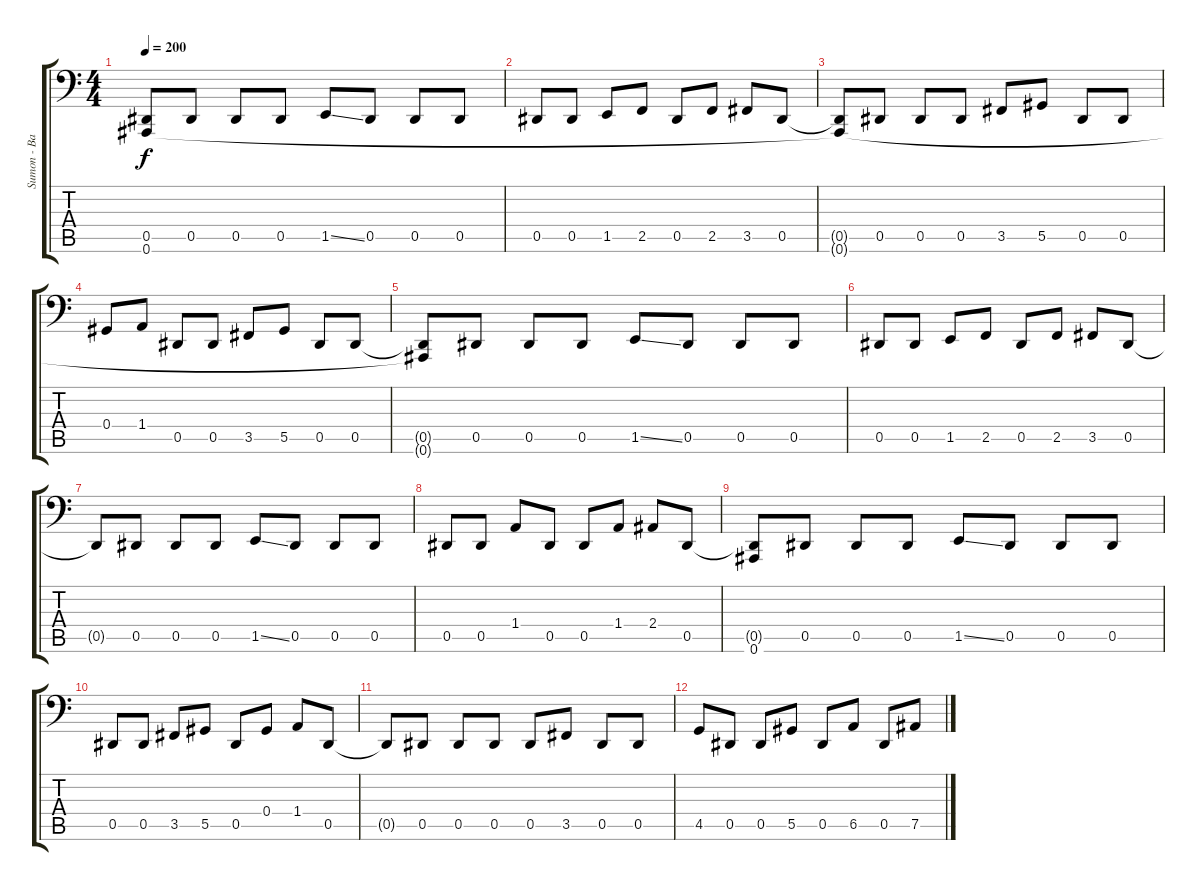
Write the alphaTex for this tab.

\track ("Sumon - Bass" "Sumon - Ba") {instrument electricbassfinger}
\staff {score tabs}
\tuning (B2 Gb2 Db2 Ab1 Eb1 Bb0) {hide}
\ts (4 4)
\tempo 200
\clef f4
\ks c
(0.5{t} 0.6).8{dy f} 0.5.8 0.5.8 0.5.8 1.5{ss}.8 0.5.8 0.5.8 0.5.8 |
0.5.8 0.5.8 1.5.8 2.5.8 0.5.8 2.5.8 3.5.8 0.5.8 |
(0.5{t} 0.6{t}).8 0.5.8 0.5.8 0.5.8 3.5.8 5.5.8 0.5.8 0.5.8 |
0.4.8 1.4.8 0.5.8 0.5.8 3.5.8 5.5.8 0.5.8 0.5.8 |
(0.5{t} 0.6{t}).8 0.5.8 0.5.8 0.5.8 1.5{ss}.8 0.5.8 0.5.8 0.5.8 |
0.5.8 0.5.8 1.5.8 2.5.8 0.5.8 2.5.8 3.5.8 0.5.8 |
0.5{t}.8 0.5.8 0.5.8 0.5.8 1.5{ss}.8 0.5.8 0.5.8 0.5.8 |
0.5.8 0.5.8 1.4.8 0.5.8 0.5.8 1.4.8 2.4.8 0.5.8 |
(0.5{t} 0.6).8 0.5.8 0.5.8 0.5.8 1.5{ss}.8 0.5.8 0.5.8 0.5.8 |
0.5.8 0.5.8 3.5.8 5.5.8 0.5.8 0.4.8 1.4.8 0.5.8 |
0.5{t}.8 0.5.8 0.5.8 0.5.8 0.5.8 3.5.8 0.5.8 0.5.8 |
4.5.8 0.5.8 0.5.8 5.5.8 0.5.8 6.5.8 0.5.8 7.5.8
